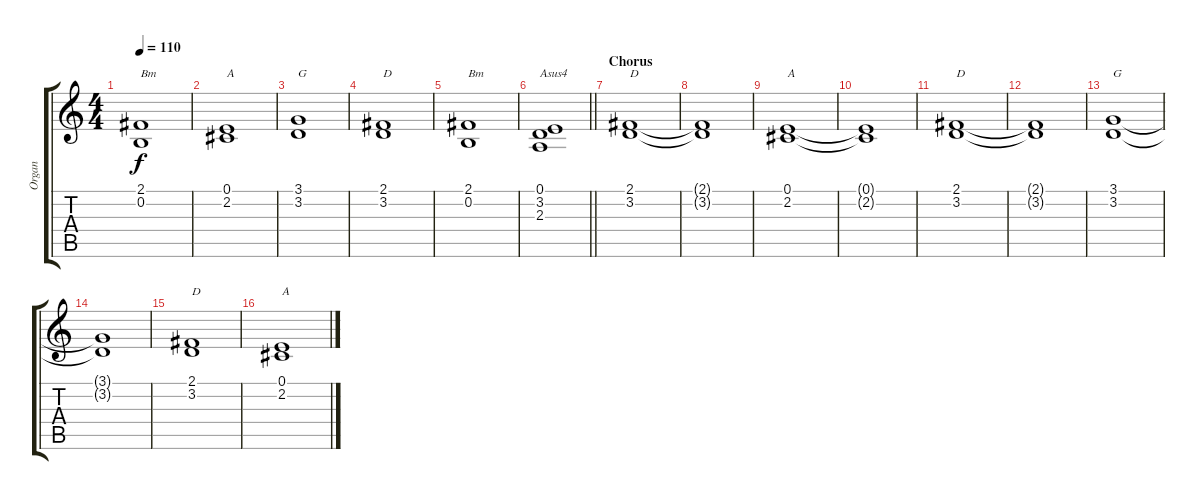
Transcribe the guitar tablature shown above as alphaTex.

\track ("Organ" "Organ") {instrument percussiveorgan}
\staff {score tabs}
\tuning (E4 B3 G3 D3 A2 E2) {hide}
\ts (4 4)
\tempo 110
\clef g2
\ks c
(2.1 0.2).1{txt "Bm" dy f} |
(0.1 2.2).1{txt "A"} |
(3.1 3.2).1{txt "G"} |
(2.1 3.2).1{txt "D"} |
(2.1 0.2).1{txt "Bm"} |
\barLineRight lightlight
(0.1 3.2 2.3).1{txt "Asus4"} |
\section ("" "Chorus")
(2.1 3.2).1{txt "D"} |
(2.1{t} 3.2{t}).1 |
(0.1 2.2).1{txt "A"} |
(0.1{t} 2.2{t}).1 |
(2.1 3.2).1{txt "D"} |
(2.1{t} 3.2{t}).1 |
(3.1 3.2).1{txt "G"} |
(3.1{t} 3.2{t}).1 |
(2.1 3.2).1{txt "D"} |
(0.1 2.2).1{txt "A"}
